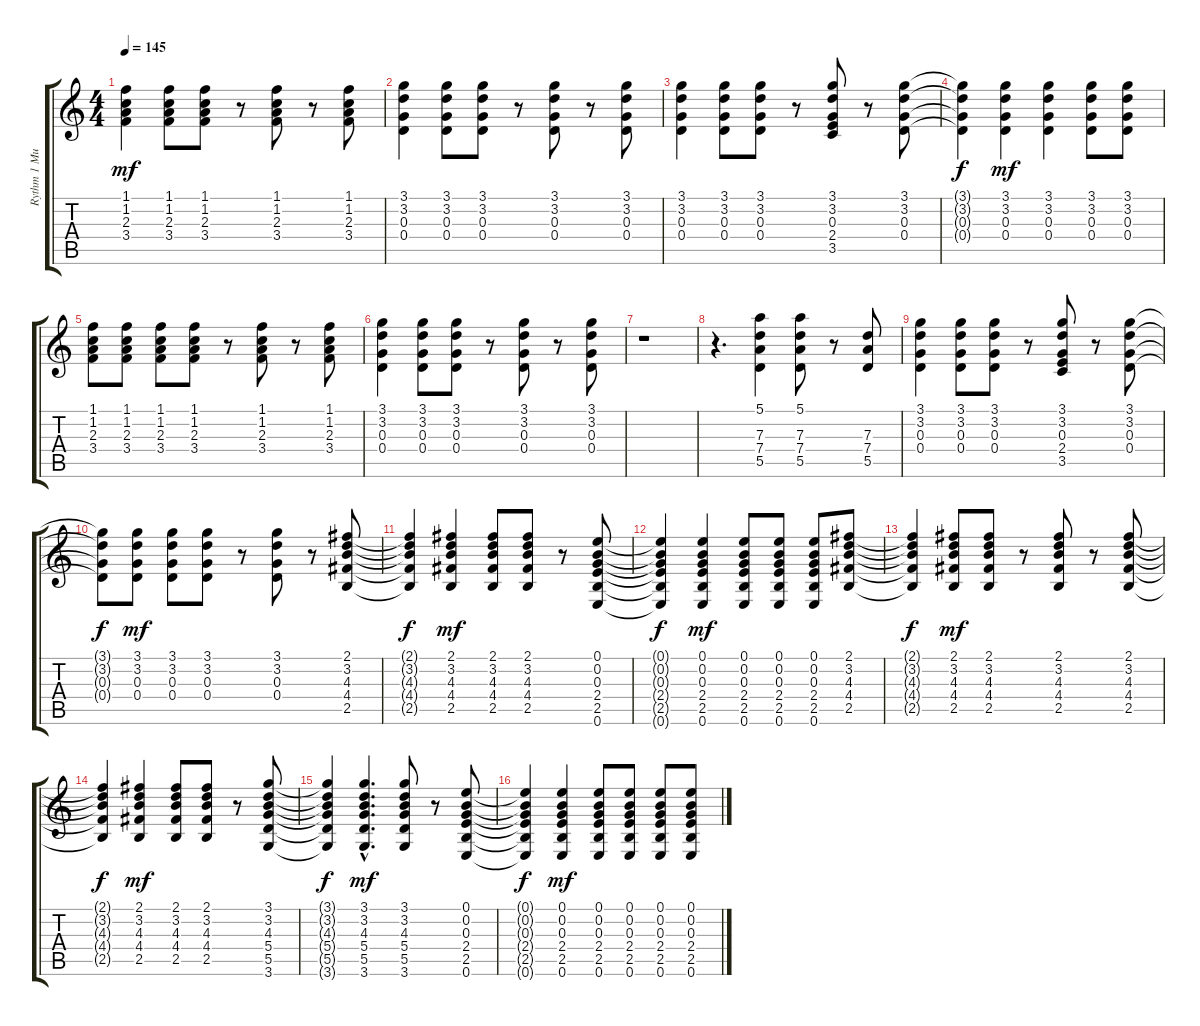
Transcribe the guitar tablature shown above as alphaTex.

\track ("Rythm 1 Muted Gtr" "Rythm 1 Mu") {instrument electricguitarmuted}
\staff {score tabs}
\tuning (E4 B3 G3 D3 A2 E2) {hide}
\ts (4 4)
\tempo 145
\clef g2
\ks c
(1.1 1.2 2.3 3.4).4{dy mf} (1.1 1.2 2.3 3.4).8 (1.1 1.2 2.3 3.4).8 r.8 (1.1 1.2 2.3 3.4).8 r.8 (1.1 1.2 2.3 3.4).8 |
(3.1 3.2 0.3 0.4).4 (3.1 3.2 0.3 0.4).8 (3.1 3.2 0.3 0.4).8 r.8 (3.1 3.2 0.3 0.4).8 r.8 (3.1 3.2 0.3 0.4).8 |
(3.1 3.2 0.3 0.4).4 (3.1 3.2 0.3 0.4).8 (3.1 3.2 0.3 0.4).8 r.8 (3.1 3.2 0.3 2.4 3.5).8 r.8 (3.1 3.2 0.3 0.4).8 |
(3.1{t} 3.2{t} 0.3{t} 0.4{t}).4{dy f} (3.1 3.2 0.3 0.4).4{dy mf} (3.1 3.2 0.3 0.4).4 (3.1 3.2 0.3 0.4).8 (3.1 3.2 0.3 0.4).8 |
(1.1 1.2 2.3 3.4).8 (1.1 1.2 2.3 3.4).8 (1.1 1.2 2.3 3.4).8 (1.1 1.2 2.3 3.4).8 r.8 (1.1 1.2 2.3 3.4).8 r.8 (1.1 1.2 2.3 3.4).8 |
(3.1 3.2 0.3 0.4).4 (3.1 3.2 0.3 0.4).8 (3.1 3.2 0.3 0.4).8 r.8 (3.1 3.2 0.3 0.4).8 r.8 (3.1 3.2 0.3 0.4).8 |
r.1 |
r.4{d} (5.1 7.3 7.4 5.5).4 (5.1 7.3 7.4 5.5).8 r.8 (7.3 7.4 5.5).8 |
(3.1 3.2 0.3 0.4).4 (3.1 3.2 0.3 0.4).8 (3.1 3.2 0.3 0.4).8 r.8 (3.1 3.2 0.3 2.4 3.5).8 r.8 (3.1 3.2 0.3 0.4).8 |
(3.1{t} 3.2{t} 0.3{t} 0.4{t}).8{dy f} (3.1 3.2 0.3 0.4).8{dy mf} (3.1 3.2 0.3 0.4).8 (3.1 3.2 0.3 0.4).8 r.8 (3.1 3.2 0.3 0.4).8 r.8 (2.1 3.2 4.3 4.4 2.5).8 |
(2.1{t} 3.2{t} 4.3{t} 4.4{t} 2.5{t}).4{dy f} (2.1 3.2 4.3 4.4 2.5).4{dy mf} (2.1 3.2 4.3 4.4 2.5).8 (2.1 3.2 4.3 4.4 2.5).8 r.8 (0.1 0.2 0.3 2.4 2.5 0.6).8 |
(0.1{t} 0.2{t} 0.3{t} 2.4{t} 2.5{t} 0.6{t}).4{dy f} (0.1 0.2 0.3 2.4 2.5 0.6).4{dy mf} (0.1 0.2 0.3 2.4 2.5 0.6).8 (0.1 0.2 0.3 2.4 2.5 0.6).8 (0.1 0.2 0.3 2.4 2.5 0.6).8 (2.1 3.2 4.3 4.4 2.5).8 |
(2.1{t} 3.2{t} 4.3{t} 4.4{t} 2.5{t}).4{dy f} (2.1 3.2 4.3 4.4 2.5).8{dy mf} (2.1 3.2 4.3 4.4 2.5).8 r.8 (2.1 3.2 4.3 4.4 2.5).8 r.8 (2.1 3.2 4.3 4.4 2.5).8 |
(2.1{t} 3.2{t} 4.3{t} 4.4{t} 2.5{t}).4{dy f} (2.1 3.2 4.3 4.4 2.5).4{dy mf} (2.1 3.2 4.3 4.4 2.5).8 (2.1 3.2 4.3 4.4 2.5).8 r.8 (3.1 3.2 4.3 5.4 5.5 3.6).8 |
(3.1{t} 3.2{t} 4.3{t} 5.4{t} 5.5{t} 3.6{t}).4{dy f} (3.1{hac} 3.2{hac} 4.3{hac} 5.4{hac} 5.5{hac} 3.6{hac}).4{d dy mf} (3.1 3.2 4.3 5.4 5.5 3.6).8 r.8 (0.1 0.2 0.3 2.4 2.5 0.6).8 |
(0.1{t} 0.2{t} 0.3{t} 2.4{t} 2.5{t} 0.6{t}).4{dy f} (0.1 0.2 0.3 2.4 2.5 0.6).4{dy mf} (0.1 0.2 0.3 2.4 2.5 0.6).8 (0.1 0.2 0.3 2.4 2.5 0.6).8 (0.1 0.2 0.3 2.4 2.5 0.6).8 (0.1 0.2 0.3 2.4 2.5 0.6).8
